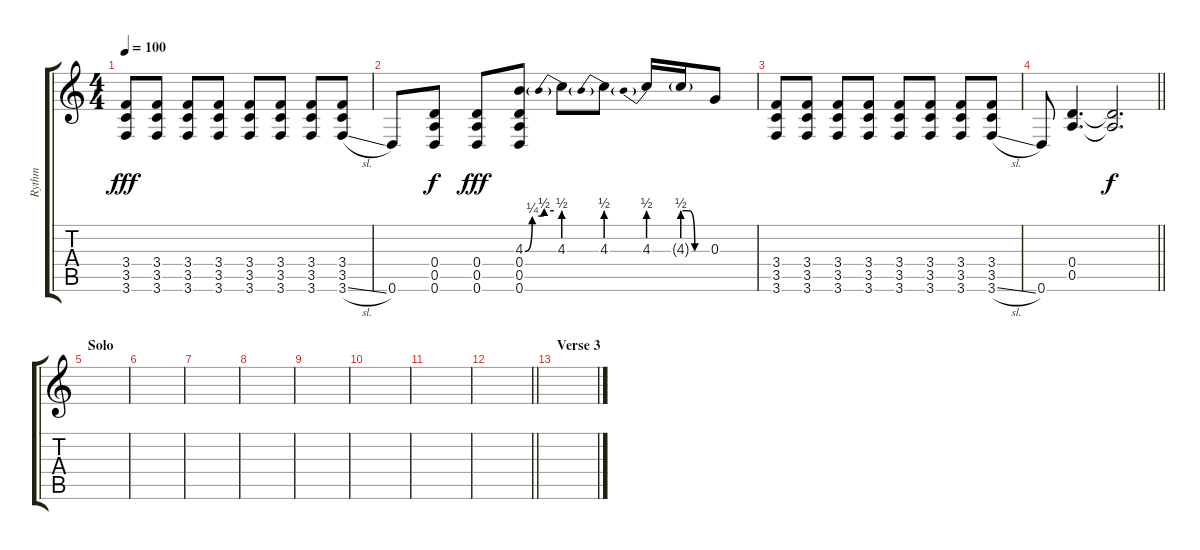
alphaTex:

\track ("Rythm" "Rythm") {instrument distortionguitar}
\staff {score tabs}
\tuning (E4 B3 G3 D3 A2 D2) {hide}
\ts (4 4)
\tempo 100
\clef g2
\ks c
(3.4 3.5 3.6).8{dy fff} (3.4 3.5 3.6).8 (3.4 3.5 3.6).8 (3.4 3.5 3.6).8 (3.4 3.5 3.6).8 (3.4 3.5 3.6).8 (3.4 3.5 3.6).8 (3.4 3.5 3.6{sl}).8 |
0.6.8 (0.4 0.5 0.6).8{dy f} (0.4 0.5 0.6).8{dy fff} (4.3{be (custom 0 0 15 1 35 1 40 2 60 2)} 0.4 0.5 0.6).8 4.3{be (prebend 0 2 60 2)}.8 4.3{be (prebend 0 2 60 2)}.8 4.3{be (prebend 0 2 60 2)}.16 4.3{be (custom 0 2 15 2 30 0 60 0) g}.16 0.3.8 |
(3.4 3.5 3.6).8 (3.4 3.5 3.6).8 (3.4 3.5 3.6).8 (3.4 3.5 3.6).8 (3.4 3.5 3.6).8 (3.4 3.5 3.6).8 (3.4 3.5 3.6).8 (3.4 3.5 3.6{sl}).8 |
\barLineRight lightlight
0.6.8 (0.4 0.5).4{d} (0.4{t} 0.5{t}).2{d dy f} |
\section ("" "Solo")
|
|
|
|
|
|
|
\barLineRight lightlight
|
\section ("" "Verse 3")
